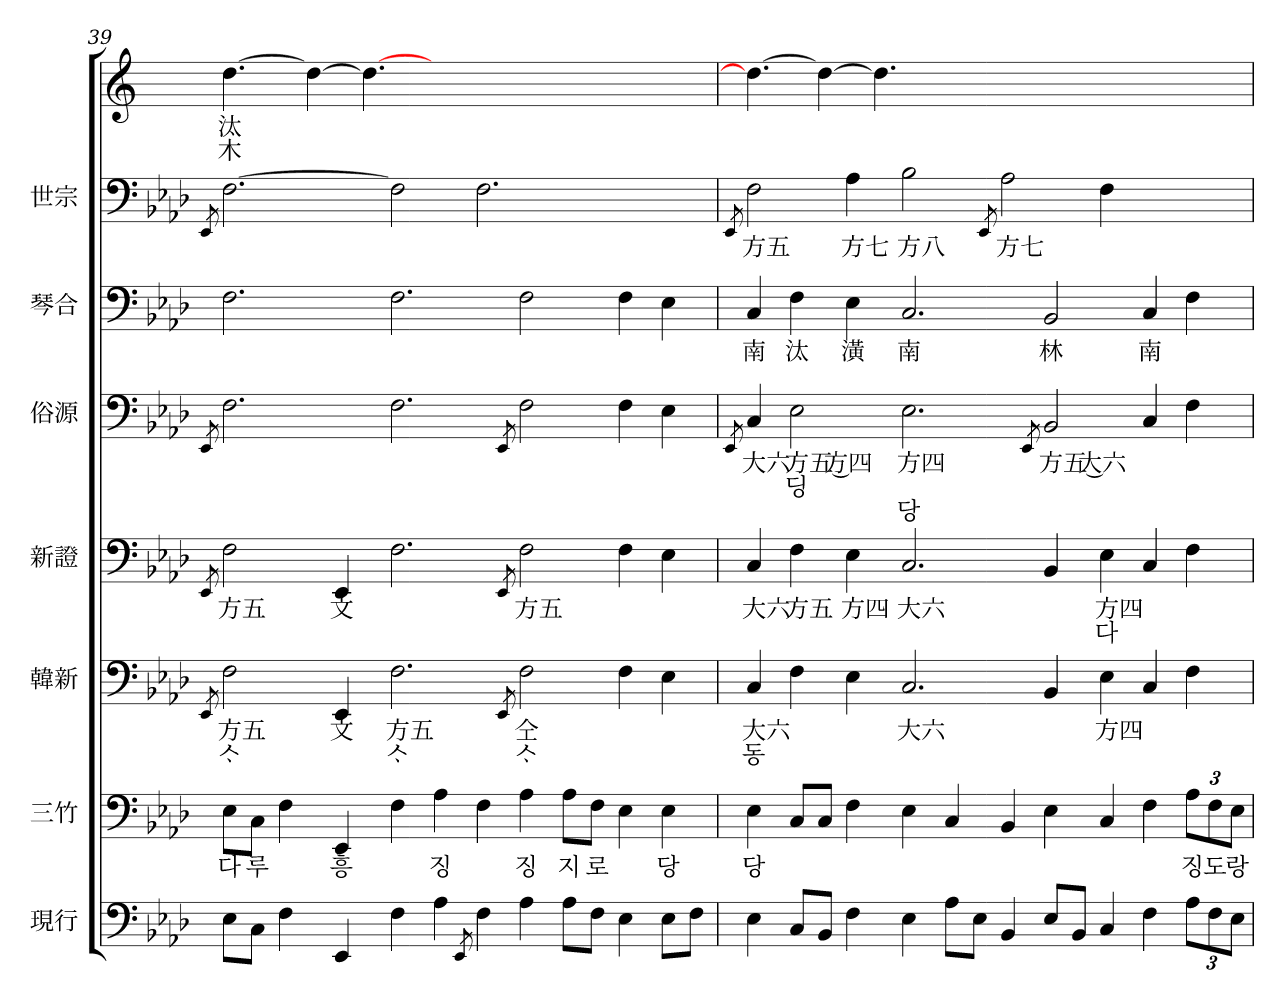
**kern	**kern	**text	**kern	**text	**text	**kern	**text	**text	**kern	**text	**text	**text	**kern	**text	**kern	**text	**kern	**text	**text
*part8	*part7	*part7	*part6	*part6	*part6	*part5	*part5	*part5	*part4	*part4	*part4	*part4	*part3	*part3	*part2	*part2	*part1	*part1	*part1
*staff8	*staff7	*staff7	*staff6	*staff6	*staff6	*staff5	*staff5	*staff5	*staff4	*staff4	*staff4	*staff4	*staff3	*staff3	*staff2	*staff2	*staff1	*staff1	*staff1
*I"現行	*I"三竹	*	*I"韓新	*	*	*I"新證	*	*	*I"俗源	*	*	*	*I"琴合	*	*I"世宗	*	*	*	*
!!LO:PB:g=z
*clefF4	*clefF4	*	*clefF4	*	*	*clefF4	*	*	*clefF4	*	*	*	*clefF4	*	*clefF4	*	*clefG2	*	*
*k[b-e-a-d-]	*k[b-e-a-d-]	*	*k[b-e-a-d-]	*	*	*k[b-e-a-d-]	*	*	*k[b-e-a-d-]	*	*	*	*k[b-e-a-d-]	*	*k[b-e-a-d-]	*	*k[]	*	*
*f:	*f:	*	*f:	*	*	*f:	*	*	*f:	*	*	*	*f:	*	*f:	*	*a:	*	*
=39	=39	=39	=39	=39	=39	=39	=39	=39	=39	=39	=39	=39	=39	=39	=39	=39	=39	=39	=39
.	.	.	8qEE-/	.	.	8qEE-/	.	.	8qEE-/	.	.	.	.	.	8qEE-/	.	.	.	.
!	!	!LO:LY:b	!	!LO:LY:b	!LO:LY:b	!	!LO:LY:b	!	!	!	!	!	!	!	!	!	!	!LO:LY:b	!LO:LY:b
8E-\L	8E-\L	다	2F\	方五	ᄉᆞ	2F\	方五	.	2.F\	.	.	.	2.F\	.	[2.F\	.	[4.dd\	汰	木
!	!	!LO:LY:b	!	!	!	!	!	!	!	!	!	!	!	!	!	!	!	!	!
8C\J	8C\J	루	.	.	.	.	.	.	.	.	.	.	.	.	.	.	.	.	.
4F\	4F\	.	.	.	.	.	.	.	.	.	.	.	.	.	.	.	.	.	.
.	.	.	.	.	.	.	.	.	.	.	.	.	.	.	.	.	4dd\_	.	.
!	!	!LO:LY:b	!	!LO:LY:b	!	!	!LO:LY:b	!	!	!	!	!	!	!	!	!	!	!	!
4EE-/	4EE-/	흥	4EE-/	文	.	4EE-/	文	.	.	.	.	.	.	.	.	.	.	.	.
.	.	.	.	.	.	.	.	.	.	.	.	.	.	.	.	.	4.dd\_	.	.
!	!	!	!	!LO:LY:b	!LO:LY:b	!	!	!	!	!	!	!	!	!	!	!	!	!	!
4F\	4F\	.	2.F\	方五	ᄉᆞ	2.F\	.	.	2.F\	.	.	.	2.F\	.	2F\]	.	.	.	.
!	!	!LO:LY:b	!	!	!	!	!	!	!	!	!	!	!	!	!	!	!	!	!
4A-\	4A-\	징	.	.	.	.	.	.	.	.	.	.	.	.	.	.	1.ryy	.	.
8qEE-/	.	.	.	.	.	.	.	.	.	.	.	.	.	.	.	.	.	.	.
4F\	4F\	.	.	.	.	.	.	.	.	.	.	.	.	.	2.F\	.	.	.	.
.	.	.	8qEE-/	.	.	8qEE-/	.	.	8qEE-/	.	.	.	.	.	.	.	.	.	.
!	!	!LO:LY:b	!	!LO:LY:b	!LO:LY:b	!	!LO:LY:b	!	!	!	!	!	!	!	!	!	!	!	!
4A-\	4A-\	징	2F\	仝	ᄉᆞ	2F\	方五	.	2F\	.	.	.	2F\	.	.	.	.	.	.
!	!	!LO:LY:b	!	!	!	!	!	!	!	!	!	!	!	!	!	!	!	!	!
8A-\L	8A-\L	지	.	.	.	.	.	.	.	.	.	.	.	.	.	.	.	.	.
!	!	!LO:LY:b	!	!	!	!	!	!	!	!	!	!	!	!	!	!	!	!	!
8F\J	8F\J	로	.	.	.	.	.	.	.	.	.	.	.	.	.	.	.	.	.
4E-\	4E-\	.	4F\	.	.	4F\	.	.	4F\	.	.	.	4F\	.	2ryy	.	.	.	.
!	!	!LO:LY:b	!	!	!	!	!	!	!	!	!	!	!	!	!	!	!	!	!
8E-\L	4E-\	당	4E-\	.	.	4E-\	.	.	4E-\	.	.	.	4E-\	.	.	.	.	.	.
8F\J	.	.	.	.	.	.	.	.	.	.	.	.	.	.	.	.	.	.	.
=40	=40	=40	=40	=40	=40	=40	=40	=40	=40	=40	=40	=40	=40	=40	=40	=40	=40	=40	=40
.	.	.	.	.	.	.	.	.	8qEE-/	.	.	.	.	.	8qEE-/	.	.	.	.
!	!	!LO:LY:b	!	!LO:LY:b	!LO:LY:b	!	!LO:LY:b	!	!	!LO:LY:b	!	!	!	!LO:LY:b	!	!LO:LY:b	!	!	!
4E-\	4E-\	당	4C/	大六	동	4C/	大六	.	4C/	大六	.	.	4C/	南	2F\	方五	4.dd\_	.	.
!	!	!	!	!	!	!	!LO:LY:b	!	!	!LO:LY:b	!LO:LY:b	!	!	!LO:LY:b	!	!	!	!	!
8C/L	8C/L	.	4F\	.	.	4F\	方五	.	2E-\	方五 方四	딩	.	4F\	汰	.	.	.	.	.
8BB-/J	8C/J	.	.	.	.	.	.	.	.	.	.	.	.	.	.	.	4dd\_	.	.
!	!	!	!	!	!	!	!LO:LY:b	!	!	!	!	!	!	!LO:LY:b	!	!LO:LY:b	!	!	!
4F\	4F\	.	4E-\	.	.	4E-\	方四	.	.	.	.	.	4E-\	潢	4A-\	方七	.	.	.
.	.	.	.	.	.	.	.	.	.	.	.	.	.	.	.	.	4.dd\]	.	.
!	!	!	!	!LO:LY:b	!	!	!LO:LY:b	!	!	!LO:LY:b	!	!LO:LY:b	!	!LO:LY:b	!	!LO:LY:b	!	!	!
4E-\	4E-\	.	2.C/	大六	.	2.C/	大六	.	2.E-\	方四	.	당	2.C/	南	2B-\	方八	.	.	.
8A-\L	4C/	.	.	.	.	.	.	.	.	.	.	.	.	.	.	.	1.ryy	.	.
8E-\J	.	.	.	.	.	.	.	.	.	.	.	.	.	.	.	.	.	.	.
.	.	.	.	.	.	.	.	.	.	.	.	.	.	.	8qEE-/	.	.	.	.
!	!	!	!	!	!	!	!	!	!	!	!	!	!	!	!	!LO:LY:b	!	!	!
4BB-/	4BB-/	.	.	.	.	.	.	.	.	.	.	.	.	.	2A-\	方七	.	.	.
.	.	.	.	.	.	.	.	.	8qEE-/	.	.	.	.	.	.	.	.	.	.
!	!	!	!	!	!	!	!	!	!	!LO:LY:b	!	!	!	!LO:LY:b	!	!	!	!	!
8E-/L	4E-\	.	4BB-/	.	.	4BB-/	.	.	2BB-/	方五 大六	.	.	2BB-/	林	.	.	.	.	.
8BB-/J	.	.	.	.	.	.	.	.	.	.	.	.	.	.	.	.	.	.	.
!	!	!	!	!LO:LY:b	!	!	!LO:LY:b	!LO:LY:b	!	!	!	!	!	!	!	!	!	!	!
4C/	4C/	.	4E-\	方四	.	4E-\	方四	다	.	.	.	.	.	.	4F\	.	.	.	.
!	!	!	!	!	!	!	!	!	!	!	!	!	!	!LO:LY:b	!	!	!	!	!
4F\	4F\	.	4C/	.	.	4C/	.	.	4C/	.	.	.	4C/	南	2ryy	.	.	.	.
!	!	!LO:LY:b	!	!	!	!	!	!	!	!	!	!	!	!	!	!	!	!	!
12A-\L	12A-\L	징	4F\	.	.	4F\	.	.	4F\	.	.	.	4F\	.	.	.	.	.	.
!	!	!LO:LY:b	!	!	!	!	!	!	!	!	!	!	!	!	!	!	!	!	!
12F\	12F\	도	.	.	.	.	.	.	.	.	.	.	.	.	.	.	.	.	.
!	!	!LO:LY:b	!	!	!	!	!	!	!	!	!	!	!	!	!	!	!	!	!
12E-\J	12E-\J	랑	.	.	.	.	.	.	.	.	.	.	.	.	.	.	.	.	.
=	=	=	=	=	=	=	=	=	=	=	=	=	=	=	=	=	=	=	=
*-	*-	*-	*-	*-	*-	*-	*-	*-	*-	*-	*-	*-	*-	*-	*-	*-	*-	*-	*-
